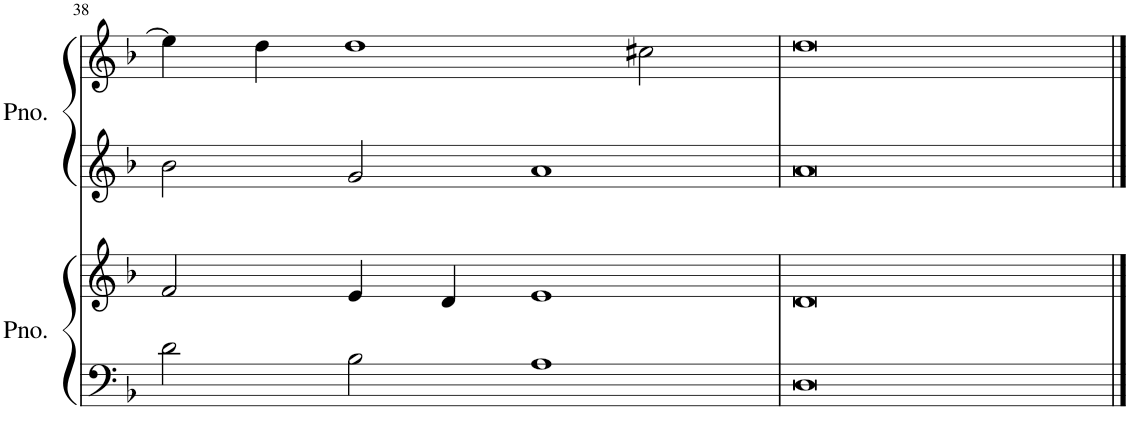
**kern	**kern	**kern	**kern
*part2	*part2	*part1	*part1
*staff4	*staff3	*staff2	*staff1
*I"Piano	*	*I"Piano	*
*I'Pno.	*	*I'Pno.	*
!!LO:PB:g=z
*clefF4	*clefG2	*clefG2	*clefG2
*k[b-]	*k[b-]	*k[b-]	*k[b-]
*M4/2	*M4/2	*M4/2	*M4/2
=38	=38	=38	=38
2d\	2f/	2b-\	4ee\]
.	.	.	4dd\
2B-\	4e/	2g/	1dd
.	4d/	.	.
1A	1e	1a	.
.	.	.	2cc#X\
=39	=39	=39	=39
0D	0d	0a	0dd
==	==	==	==
*-	*-	*-	*-
